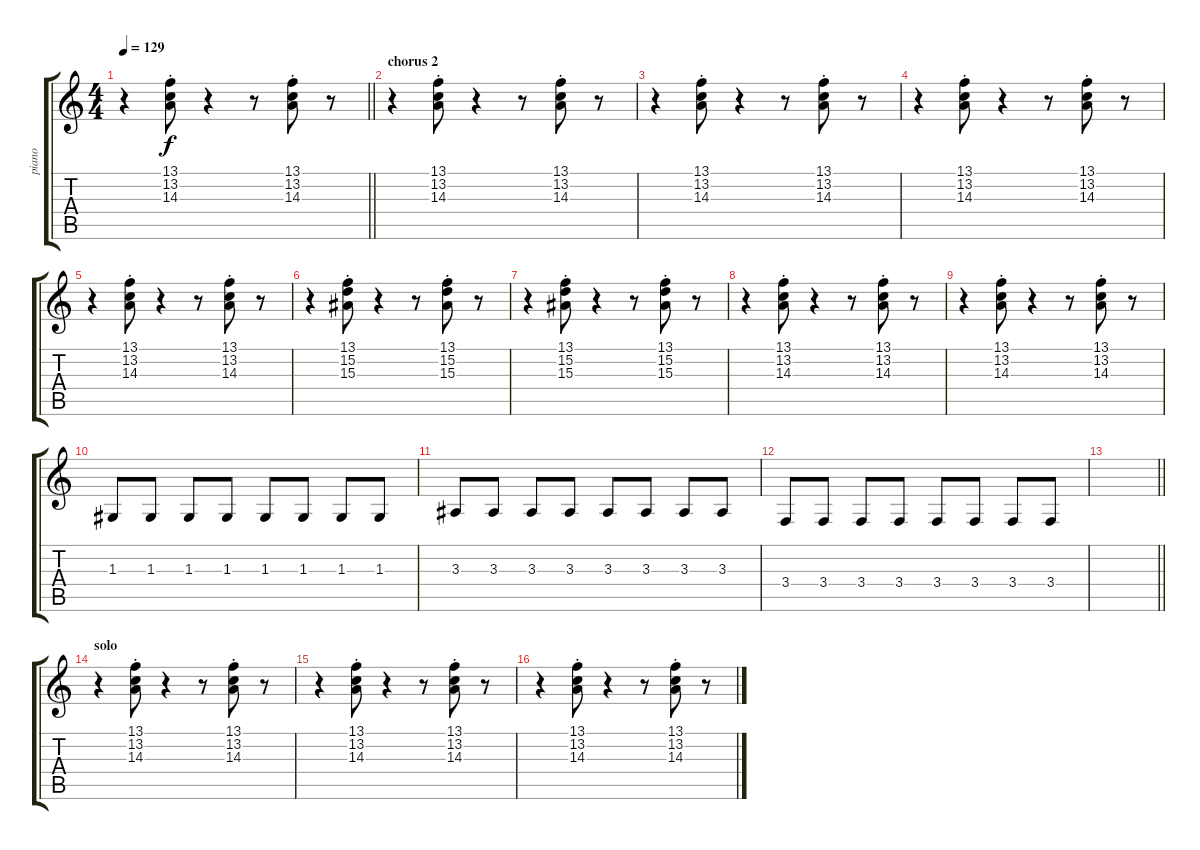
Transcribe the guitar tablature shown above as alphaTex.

\track ("piano" "piano") {instrument brightacousticpiano}
\staff {score tabs}
\tuning (E4 B3 G3 D3 A2 E2) {hide}
\ts (4 4)
\tempo 129
\clef g2
\barLineRight lightlight
\ks c
r.4{dy f} (13.1 13.2 14.3{st}).8 r.4 r.8 (13.1 13.2{st} 14.3).8 r.8 |
\section ("" "chorus 2")
r.4 (13.1 13.2 14.3{st}).8 r.4 r.8 (13.1 13.2{st} 14.3).8 r.8 |
r.4 (13.1 13.2 14.3{st}).8 r.4 r.8 (13.1 13.2{st} 14.3).8 r.8 |
r.4 (13.1 13.2 14.3{st}).8 r.4 r.8 (13.1 13.2{st} 14.3).8 r.8 |
r.4 (13.1 13.2 14.3{st}).8 r.4 r.8 (13.1 13.2{st} 14.3).8 r.8 |
r.4 (13.1 15.2 15.3{st}).8 r.4 r.8 (13.1 15.2{st} 15.3).8 r.8 |
r.4 (13.1 15.2 15.3{st}).8 r.4 r.8 (13.1 15.2{st} 15.3).8 r.8 |
r.4 (13.1 13.2 14.3{st}).8 r.4 r.8 (13.1 13.2{st} 14.3).8 r.8 |
r.4 (13.1 13.2 14.3{st}).8 r.4 r.8 (13.1 13.2{st} 14.3).8 r.8 |
1.3.8 1.3.8 1.3.8 1.3.8 1.3.8 1.3.8 1.3.8 1.3.8 |
3.3.8 3.3.8 3.3.8 3.3.8 3.3.8 3.3.8 3.3.8 3.3.8 |
3.4.8 3.4.8 3.4.8 3.4.8 3.4.8 3.4.8 3.4.8 3.4.8 |
\barLineRight lightlight
|
\section ("" "solo")
r.4 (13.1 13.2 14.3{st}).8{volume 9} r.4 r.8 (13.1 13.2{st} 14.3).8 r.8 |
r.4 (13.1 13.2 14.3{st}).8 r.4 r.8 (13.1 13.2{st} 14.3).8 r.8 |
r.4 (13.1 13.2 14.3{st}).8 r.4 r.8 (13.1 13.2{st} 14.3).8 r.8
